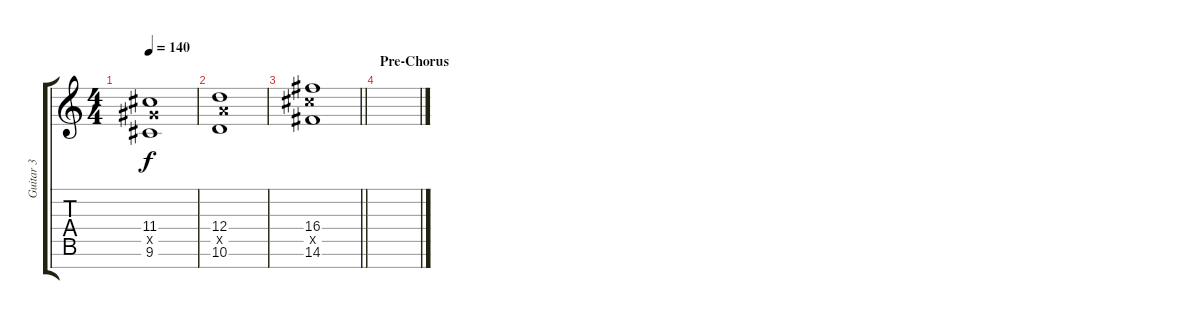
\track ("Guitar 3" "Guitar 3") {instrument distortionguitar}
\staff {score tabs}
\tuning (E4 B3 G3 D3 A2 E2 B1) {hide}
\ts (4 4)
\tempo 140
\clef g2
\ks c
(11.4 11.5{x} 9.6).1{dy f} |
(12.4 12.5{x} 10.6).1 |
\barLineRight lightlight
(16.4 16.5{x} 14.6).1 |
\section ("" "Pre-Chorus")
